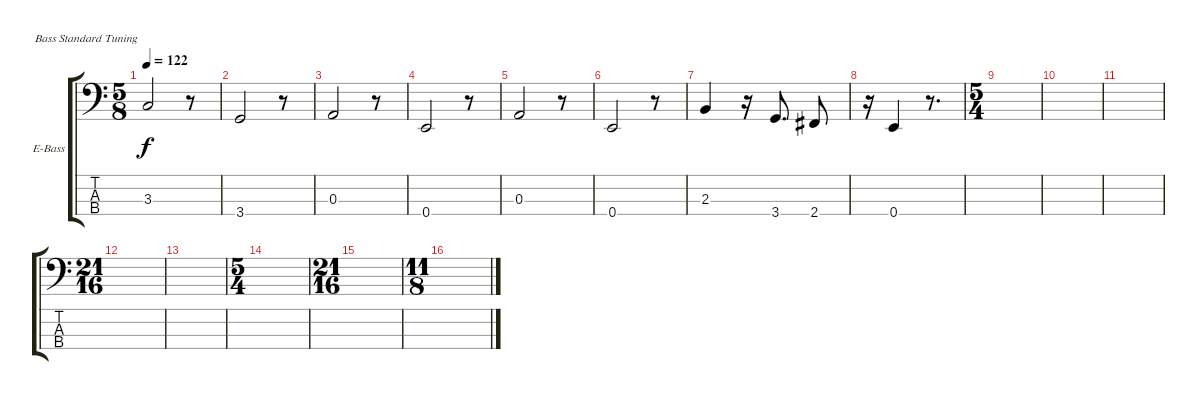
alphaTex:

\defaultSystemsLayout 4
\bracketExtendMode groupsimilarinstruments
\firstSystemTrackNameOrientation horizontal
\otherSystemsTrackNameOrientation horizontal
\track ("Electric Bass" "E-Bass") {instrument electricbassfinger}
\staff {score tabs}
\tuning (G2 D2 A1 E1)
\ts (5 8)
\tempo 122
\clef f4
\scale
0.485477
\ks c
3.3.2{dy f instrument electricbassfinger} r.8 |
\scale
0.257261 3.4.2 r.8 |
\scale
0.257261 0.3.2 r.8 |
\scale
0.333333 0.4.2 r.8 |
\scale
0.333333 0.3.2 r.8 |
\scale
0.333333 0.4.2 r.8 |
\scale
0.257261 2.3.4 r.16 3.4.8{d} 2.4.8 |
\scale
0.257261 r.16 0.4.4 r.8{d} |
\ts (5 4)
\scale
0.485477 |
\scale
0.257261 |
\scale
0.257261 |
\ts (21 16)
\scale
0.485477 |
\scale
0.209459 |
\ts (5 4)
\scale
0.39527 |
\ts (21 16)
\scale
0.39527 |
\ts (11 8)
\scale
0.485477
